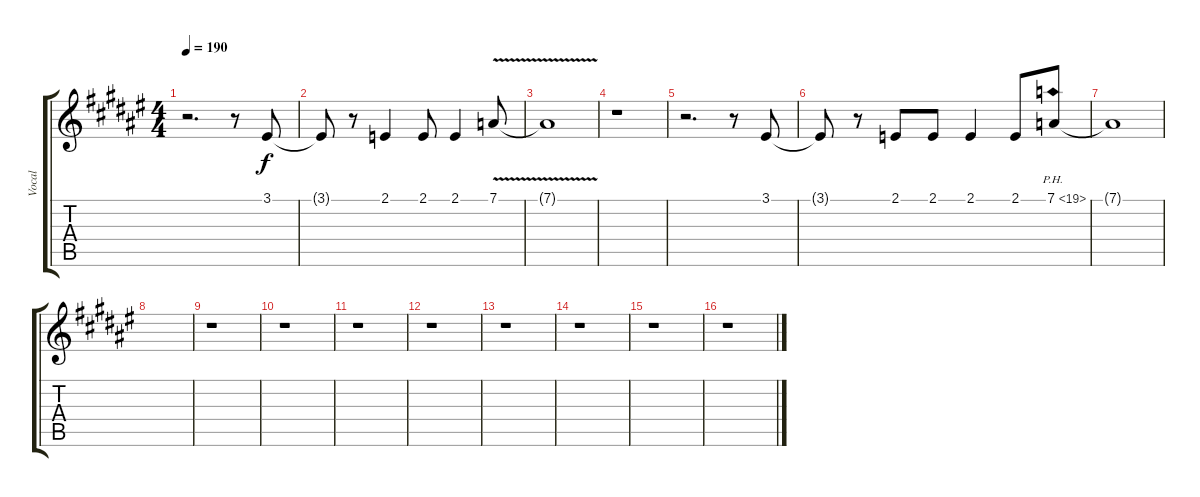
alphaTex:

\track ("Vocal" "Vocal") {instrument frenchhorn}
\staff {score tabs}
\tuning (D4 A3 F3 C3 G2 D2) {hide}
\ts (4 4)
\tempo 190
\clef g2
\ks d#minor
r.2{d dy f} r.8 3.1.8 |
3.1{t}.8 r.8 2.1.4 2.1.8 2.1.4 7.1{v}.8 |
7.1{t}.1 |
r.1 |
r.2{d} r.8 3.1.8 |
3.1{t}.8 r.8 2.1.8 2.1.8 2.1.4 2.1.8 7.1{ph 12}.8 |
7.1{t}.1 |
|
r.1 |
r.1 |
r.1 |
r.1 |
r.1 |
r.1 |
r.1 |
r.1
